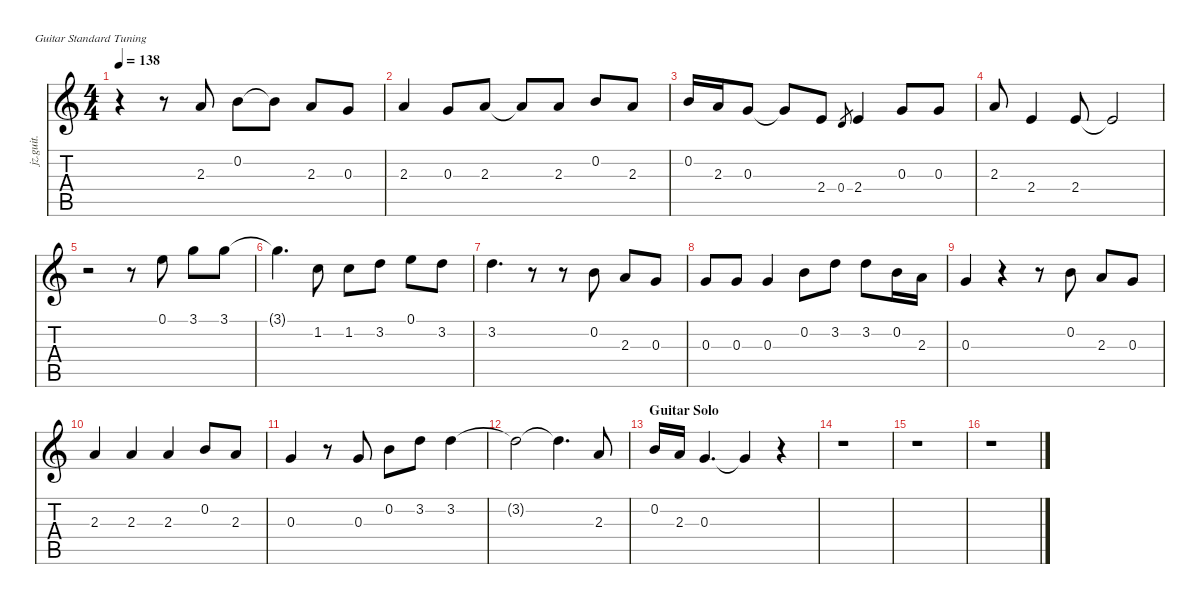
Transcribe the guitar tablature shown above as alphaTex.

\defaultSystemsLayout 4
\hideDynamics
\bracketExtendMode nobrackets
\otherSystemsTrackNameOrientation horizontal
\track ("Glenn Frey" "jz.guit.") {instrument electricguitarjazz}
\staff {score tabs}
\tuning (E4 B3 G3 D3 A2 E2)
\ts (4 4)
\tempo 138
\clef g2
\ks c
r.4{dy fff} r.8 2.3.8 0.2.8 0.2{t}.8{dy f} 2.3.8{dy fff} 0.3.8 |
2.3.4 0.3.8 2.3.8 2.3{t}.8{dy f} 2.3.8{dy fff} 0.2.8 2.3.8 |
0.2.16 2.3.16 0.3.8 0.3{t}.8{dy f} 2.4.8{dy fff} 0.4.8{gr dy mf} 2.4.4{dy fff} 0.3.8 0.3.8 |
2.3.8 2.4.4 2.4.8 2.4{t}.2{dy f} |
r.2 r.8 0.1.8{dy fff} 3.1.8 3.1.8 |
3.1{t}.4{d dy f} 1.2.8{dy fff} 1.2.8 3.2.8 0.1.8 3.2.8 |
3.2.4{d} r.8 r.8 0.2.8 2.3.8 0.3.8 |
0.3.8 0.3.8 0.3.4 0.2.8 3.2.8 3.2.8 0.2.16 2.3.16 |
0.3.4 r.4 r.8 0.2.8 2.3.8 0.3.8 |
2.3.4 2.3.4 2.3.4 0.2.8 2.3.8 |
0.3.4 r.8 0.3.8 0.2.8 3.2.8 3.2.4 |
3.2{t}.2{dy f} 3.2{t}.4{d} 2.3.8{dy fff} |
\section ("" "Guitar Solo")
0.2.16 2.3.16 0.3.4{d} 0.3{t}.4{dy f} r.4 |
r.1 |
r.1 |
r.1
